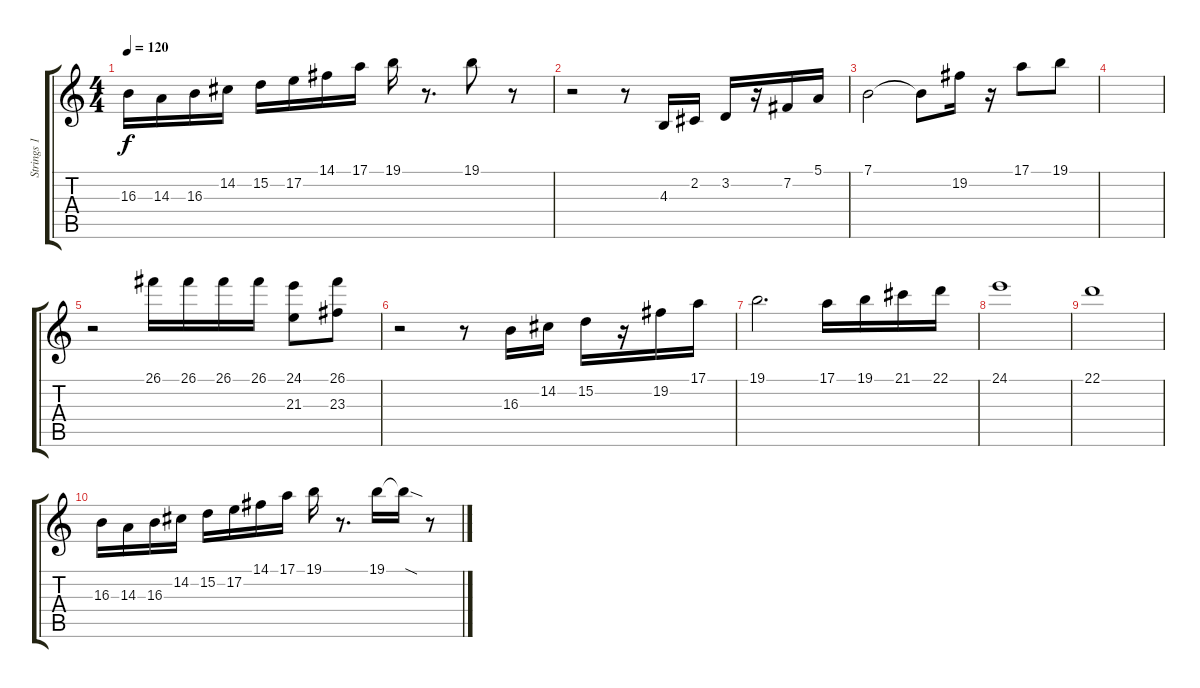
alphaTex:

\track ("Strings 1" "Strings 1") {instrument cello}
\staff {score tabs}
\tuning (E4 B3 G3 D3 A2 E2) {hide}
\ts (4 4)
\tempo 120
\clef g2
\ks c
16.3.16{dy f volume 10} 14.3.16 16.3.16 14.2.16 15.2.16 17.2.16 14.1.16 17.1.16 19.1.16 r.8{d} 19.1.8 r.8 |
r.2 r.8 4.3.16 2.2.16 3.2.16 r.16 7.2.16 5.1.16 |
7.1.2 7.1{t}.8 19.2.16 r.16 17.1.8 19.1.8 |
|
r.2 26.1.16 26.1.16 26.1.16 26.1.16 (24.1 21.3).8 (26.1 23.3).8 |
r.2 r.8 16.3.16 14.2.16 15.2.16 r.16 19.2.16 17.1.16 |
19.1.2{d} 17.1.16 19.1.16 21.1.16 22.1.16 |
24.1.1{volume 6} |
22.1.1 |
16.3.16{volume 10} 14.3.16 16.3.16 14.2.16 15.2.16 17.2.16 14.1.16 17.1.16 19.1.16 r.8{d} 19.1.16 19.1{sod t}.16 r.8
